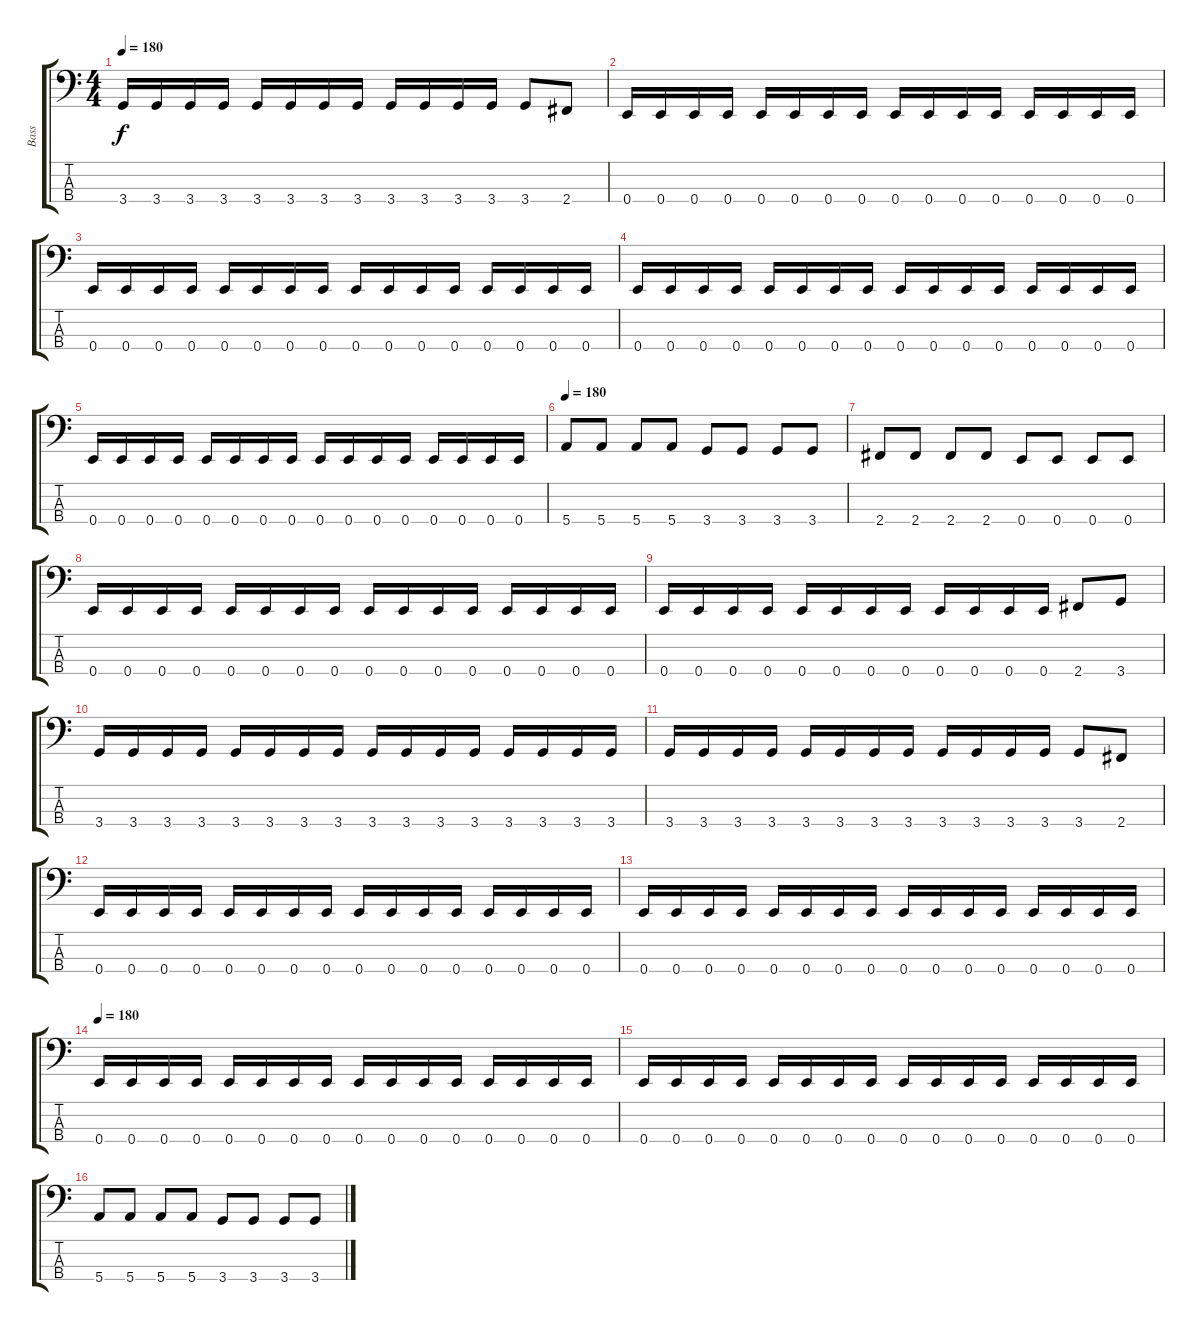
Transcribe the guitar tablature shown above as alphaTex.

\track ("Bass" "Bass") {instrument electricbasspick}
\staff {score tabs}
\tuning (G2 D2 A1 E1) {hide}
\ts (4 4)
\tempo 180
\clef f4
\ks c
3.4.16{dy f} 3.4.16 3.4.16 3.4.16 3.4.16 3.4.16 3.4.16 3.4.16 3.4.16 3.4.16 3.4.16 3.4.16 3.4.8 2.4.8 |
0.4.16 0.4.16 0.4.16 0.4.16 0.4.16 0.4.16 0.4.16 0.4.16 0.4.16 0.4.16 0.4.16 0.4.16 0.4.16 0.4.16 0.4.16 0.4.16 |
0.4.16 0.4.16 0.4.16 0.4.16 0.4.16 0.4.16 0.4.16 0.4.16 0.4.16 0.4.16 0.4.16 0.4.16 0.4.16 0.4.16 0.4.16 0.4.16 |
0.4.16 0.4.16 0.4.16 0.4.16 0.4.16 0.4.16 0.4.16 0.4.16 0.4.16 0.4.16 0.4.16 0.4.16 0.4.16 0.4.16 0.4.16 0.4.16 |
0.4.16 0.4.16 0.4.16 0.4.16 0.4.16 0.4.16 0.4.16 0.4.16 0.4.16 0.4.16 0.4.16 0.4.16 0.4.16 0.4.16 0.4.16 0.4.16 |
\tempo 180
5.4.8 5.4.8 5.4.8 5.4.8 3.4.8 3.4.8 3.4.8 3.4.8 |
2.4.8 2.4.8 2.4.8 2.4.8 0.4.8 0.4.8 0.4.8 0.4.8 |
0.4.16 0.4.16 0.4.16 0.4.16 0.4.16 0.4.16 0.4.16 0.4.16 0.4.16 0.4.16 0.4.16 0.4.16 0.4.16 0.4.16 0.4.16 0.4.16 |
0.4.16 0.4.16 0.4.16 0.4.16 0.4.16 0.4.16 0.4.16 0.4.16 0.4.16 0.4.16 0.4.16 0.4.16 2.4.8 3.4.8 |
3.4.16 3.4.16 3.4.16 3.4.16 3.4.16 3.4.16 3.4.16 3.4.16 3.4.16 3.4.16 3.4.16 3.4.16 3.4.16 3.4.16 3.4.16 3.4.16 |
3.4.16 3.4.16 3.4.16 3.4.16 3.4.16 3.4.16 3.4.16 3.4.16 3.4.16 3.4.16 3.4.16 3.4.16 3.4.8 2.4.8 |
0.4.16 0.4.16 0.4.16 0.4.16 0.4.16 0.4.16 0.4.16 0.4.16 0.4.16 0.4.16 0.4.16 0.4.16 0.4.16 0.4.16 0.4.16 0.4.16 |
0.4.16 0.4.16 0.4.16 0.4.16 0.4.16 0.4.16 0.4.16 0.4.16 0.4.16 0.4.16 0.4.16 0.4.16 0.4.16 0.4.16 0.4.16 0.4.16 |
\tempo 180
0.4.16 0.4.16 0.4.16 0.4.16 0.4.16 0.4.16 0.4.16 0.4.16 0.4.16 0.4.16 0.4.16 0.4.16 0.4.16 0.4.16 0.4.16 0.4.16 |
0.4.16 0.4.16 0.4.16 0.4.16 0.4.16 0.4.16 0.4.16 0.4.16 0.4.16 0.4.16 0.4.16 0.4.16 0.4.16 0.4.16 0.4.16 0.4.16 |
5.4.8 5.4.8 5.4.8 5.4.8 3.4.8 3.4.8 3.4.8 3.4.8
